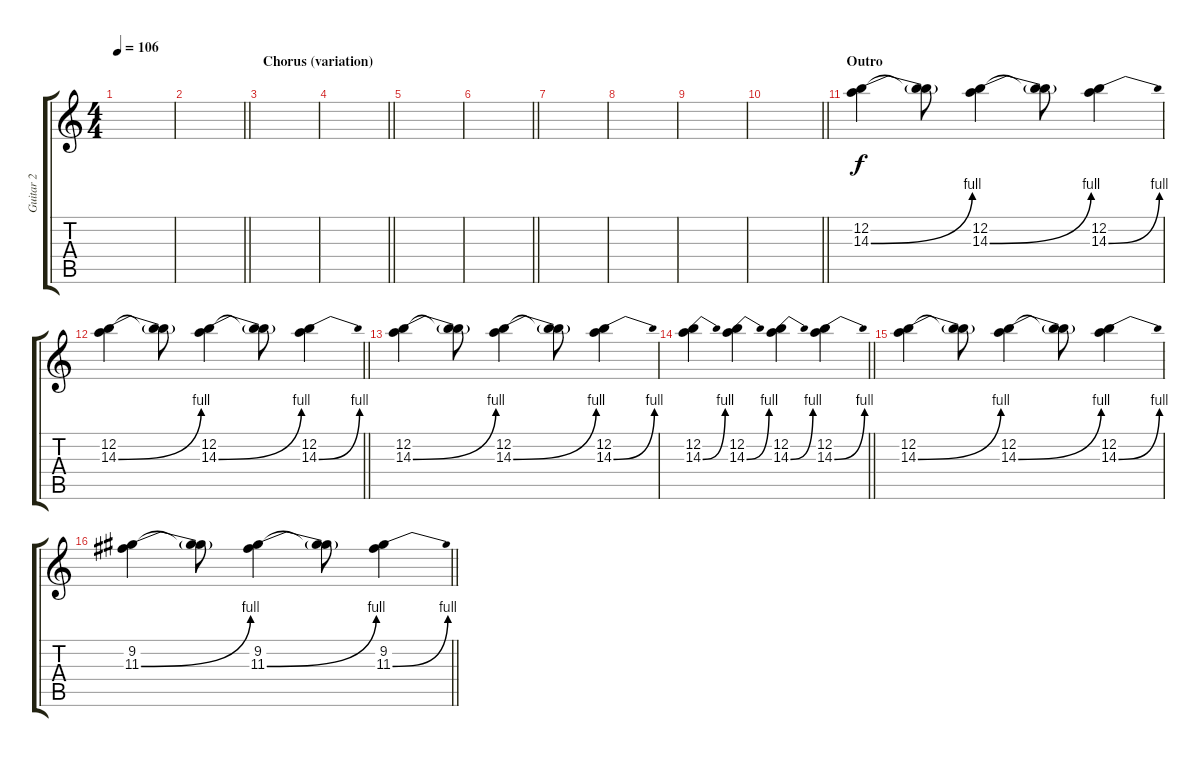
\track ("Guitar 2" "Guitar 2") {instrument overdrivenguitar}
\staff {score tabs}
\tuning (E4 B3 G3 D3 A2 E2) {hide}
\ts (4 4)
\tempo 106
\clef g2
\ks c
|
\barLineRight lightlight
|
\section ("" "Chorus (variation)")
|
\barLineRight lightlight
|
|
\barLineRight lightlight
|
|
|
|
\barLineRight lightlight
|
\section ("" "Outro")
(12.2 14.3{be (bend 0 0 60 4)}).4 (12.2{t} 14.3{t}).8 (12.2 14.3{be (bend 0 0 60 4)}).4 (12.2{t} 14.3{t}).8 (12.2 14.3{be (bend 0 0 60 4)}).4 |
\barLineRight lightlight
(12.2 14.3{be (bend 0 0 60 4)}).4 (12.2{t} 14.3{t}).8 (12.2 14.3{be (bend 0 0 60 4)}).4 (12.2{t} 14.3{t}).8 (12.2 14.3{be (bend 0 0 60 4)}).4 |
(12.2 14.3{be (bend 0 0 60 4)}).4 (12.2{t} 14.3{t}).8 (12.2 14.3{be (bend 0 0 60 4)}).4 (12.2{t} 14.3{t}).8 (12.2 14.3{be (bend 0 0 60 4)}).4 |
\barLineRight lightlight
(12.2 14.3{be (bend 0 0 60 4)}).4 (12.2 14.3{be (bend 0 0 60 4)}).4 (12.2 14.3{be (bend 0 0 60 4)}).4 (12.2 14.3{be (bend 0 0 60 4)}).4 |
(12.2 14.3{be (bend 0 0 60 4)}).4 (12.2{t} 14.3{t}).8 (12.2 14.3{be (bend 0 0 60 4)}).4 (12.2{t} 14.3{t}).8 (12.2 14.3{be (bend 0 0 60 4)}).4 |
\barLineRight lightlight
(9.2 11.3{be (bend 0 0 60 4)}).4 (9.2{t} 11.3{t}).8 (9.2 11.3{be (bend 0 0 60 4)}).4 (9.2{t} 11.3{t}).8 (9.2 11.3{be (bend 0 0 60 4)}).4
